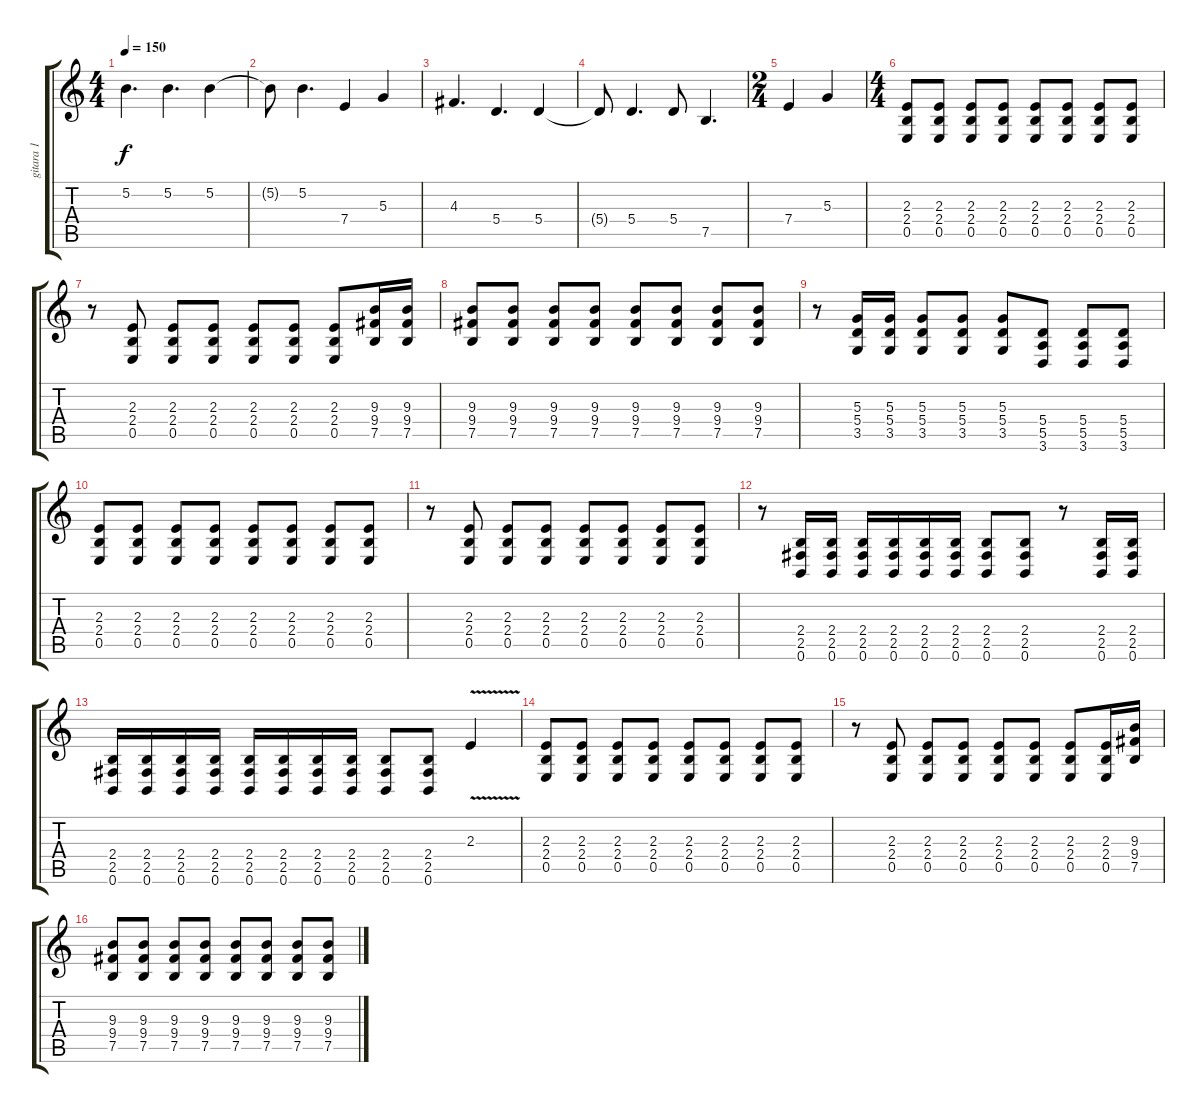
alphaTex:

\track ("gitara 1" "gitara 1") {instrument distortionguitar}
\staff {score tabs}
\tuning (B3 Gb3 D3 A2 E2 B1) {hide}
\ts (4 4)
\tempo 150
\clef g2
\ks c
5.2.4{d dy f} 5.2.4{d} 5.2.4 |
5.2{t}.8 5.2.4{d} 7.4.4 5.3.4 |
4.3.4{d} 5.4.4{d} 5.4.4 |
5.4{t}.8 5.4.4{d} 5.4.8 7.5.4{d} |
\ts (2 4)
7.4.4 5.3.4 |
\ts (4 4)
(2.3 2.4 0.5).8 (2.3 2.4 0.5).8 (2.3 2.4 0.5).8 (2.3 2.4 0.5).8 (2.3 2.4 0.5).8 (2.3 2.4 0.5).8 (2.3 2.4 0.5).8 (2.3 2.4 0.5).8 |
r.8 (2.3 2.4 0.5).8 (2.3 2.4 0.5).8 (2.3 2.4 0.5).8 (2.3 2.4 0.5).8 (2.3 2.4 0.5).8 (2.3 2.4 0.5).8 (9.3 9.4 7.5).16 (9.3 9.4 7.5).16 |
(9.3 9.4 7.5).8 (9.3 9.4 7.5).8 (9.3 9.4 7.5).8 (9.3 9.4 7.5).8 (9.3 9.4 7.5).8 (9.3 9.4 7.5).8 (9.3 9.4 7.5).8 (9.3 9.4 7.5).8 |
r.8 (5.3 5.4 3.5).16 (5.3 5.4 3.5).16 (5.3 5.4 3.5).8 (5.3 5.4 3.5).8 (5.3 5.4 3.5).8 (5.4 5.5 3.6).8 (5.4 5.5 3.6).8 (5.4 5.5 3.6).8 |
(2.3 2.4 0.5).8 (2.3 2.4 0.5).8 (2.3 2.4 0.5).8 (2.3 2.4 0.5).8 (2.3 2.4 0.5).8 (2.3 2.4 0.5).8 (2.3 2.4 0.5).8 (2.3 2.4 0.5).8 |
r.8 (2.3 2.4 0.5).8 (2.3 2.4 0.5).8 (2.3 2.4 0.5).8 (2.3 2.4 0.5).8 (2.3 2.4 0.5).8 (2.3 2.4 0.5).8 (2.3 2.4 0.5).8 |
r.8 (2.4 2.5 0.6).16 (2.4 2.5 0.6).16 (2.4 2.5 0.6).16 (2.4 2.5 0.6).16 (2.4 2.5 0.6).16 (2.4 2.5 0.6).16 (2.4 2.5 0.6).8 (2.4 2.5 0.6).8 r.8 (2.4 2.5 0.6).16 (2.4 2.5 0.6).16 |
(2.4 2.5 0.6).16 (2.4 2.5 0.6).16 (2.4 2.5 0.6).16 (2.4 2.5 0.6).16 (2.4 2.5 0.6).16 (2.4 2.5 0.6).16 (2.4 2.5 0.6).16 (2.4 2.5 0.6).16 (2.4 2.5 0.6).8 (2.4 2.5 0.6).8 2.3{v}.4 |
(2.3 2.4 0.5).8 (2.3 2.4 0.5).8 (2.3 2.4 0.5).8 (2.3 2.4 0.5).8 (2.3 2.4 0.5).8 (2.3 2.4 0.5).8 (2.3 2.4 0.5).8 (2.3 2.4 0.5).8 |
r.8 (2.3 2.4 0.5).8 (2.3 2.4 0.5).8 (2.3 2.4 0.5).8 (2.3 2.4 0.5).8 (2.3 2.4 0.5).8 (2.3 2.4 0.5).8 (2.3 2.4 0.5).16 (9.3 9.4 7.5).16 |
(9.3 9.4 7.5).8 (9.3 9.4 7.5).8 (9.3 9.4 7.5).8 (9.3 9.4 7.5).8 (9.3 9.4 7.5).8 (9.3 9.4 7.5).8 (9.3 9.4 7.5).8 (9.3 9.4 7.5).8
